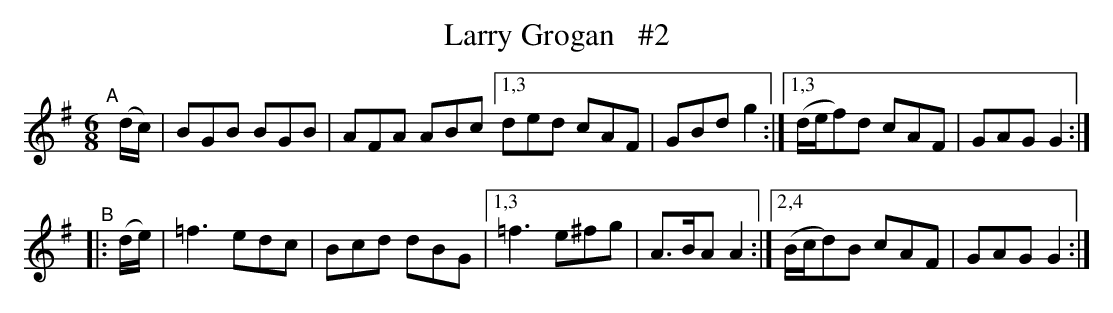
X:1
T: Larry Grogan   #2
M: 6/8
L: 1/8
K: G
"^A"\
[|](d/c/) | BGB BGB | AFA ABc \
[1,3 ded cAF | GBd g2 :|\
[1,3 (d/e/f)d cAF | GAG G2 :|
"^B"\
|: (d/e/) | =f3 edc | Bcd dBG |\
[1,3 =f3 e^fg | A>BA A2 :|\
[2,4 (B/c/d)B cAF | GAG G2 :|
